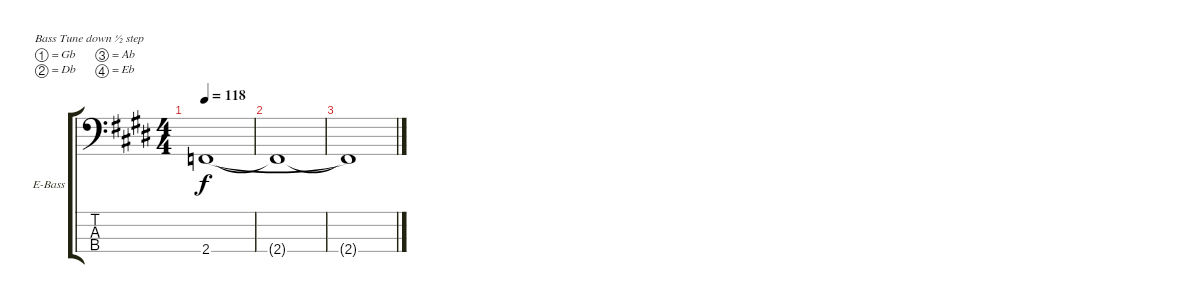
\defaultSystemsLayout 4
\bracketExtendMode groupsimilarinstruments
\firstSystemTrackNameOrientation horizontal
\otherSystemsTrackNameOrientation horizontal
\track ("Electric Bass" "E-Bass") {instrument electricbassfinger}
\staff {score tabs}
\tuning (Gb2 Db2 Ab1 Eb1)
\ts (4 4)
\scale
0.457143
\tempo 118
\accidentals auto
\clef f4
\ottava regular
\simile none
\ks e
2.4{t}.1{dy f legatoorigin} |
\scale
0.228571 2.4{t}.1{legatoorigin} |
\scale
0.314286 2.4{t}.1{legatoorigin}
